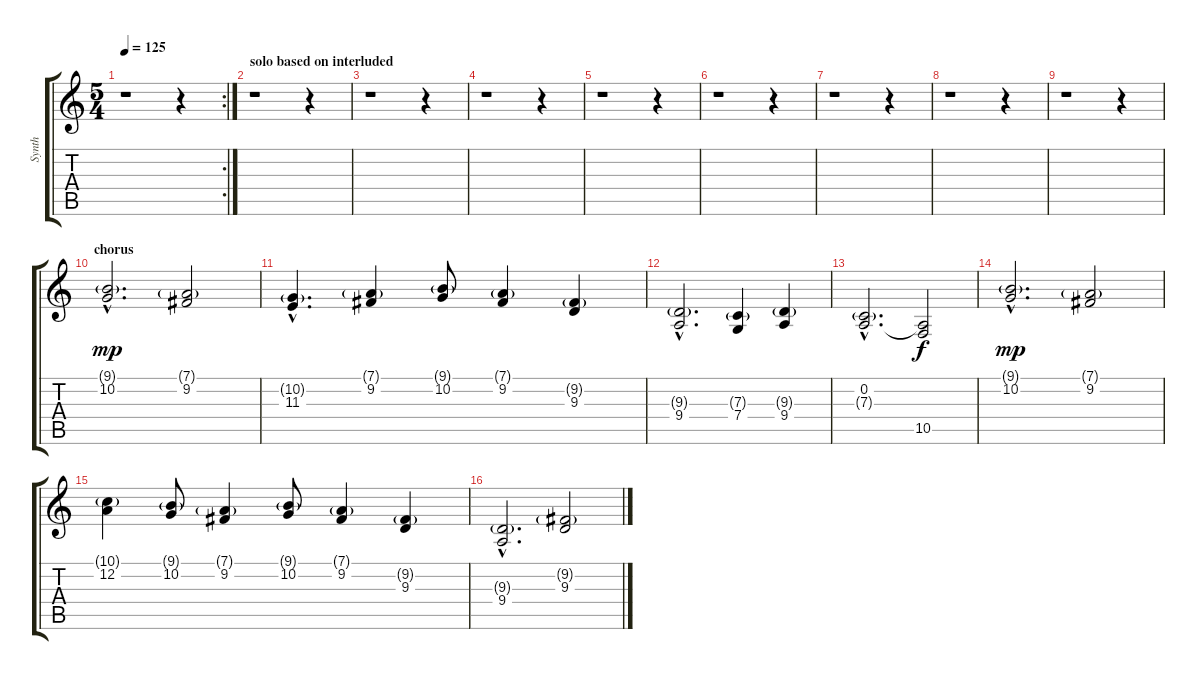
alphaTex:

\track ("Synth" "Synth") {instrument pad8sweep}
\staff {score tabs}
\tuning (D4 A3 F3 C3 G2 D2) {hide}
\rc 2
\ts (5 4)
\tempo 125
\clef g2
\ks c
r.1{dy f} r.4 |
\section ("" "solo based on interluded")
r.1 r.4 |
r.1 r.4 |
r.1 r.4 |
r.1 r.4 |
r.1 r.4 |
r.1 r.4 |
r.1 r.4 |
r.1 r.4 |
\section ("" "chorus")
(9.1{g hac} 10.2{hac}).2{d dy mp} (7.1{g} 9.2).2 |
(10.2{g hac} 11.3{hac}).4{d} (7.1{g} 9.2).4 (9.1{g} 10.2).8 (7.1{g} 9.2).4 (9.2{g} 9.3).4 |
(9.3{g hac} 9.4{hac}).2{d} (7.3{g} 7.4).4 (9.3{g} 9.4).4 |
(0.2{hac} 7.3{g hac}).2{d} (0.2{t} 10.5).2{dy f} |
(9.1{g hac} 10.2{hac}).2{d dy mp} (7.1{g} 9.2).2 |
(10.1{g} 12.2).4 (9.1{g} 10.2).8 (7.1{g} 9.2).4 (9.1{g} 10.2).8 (7.1{g} 9.2).4 (9.2{g} 9.3).4 |
(9.3{g hac} 9.4{hac}).2{d} (9.2{g} 9.3).2
